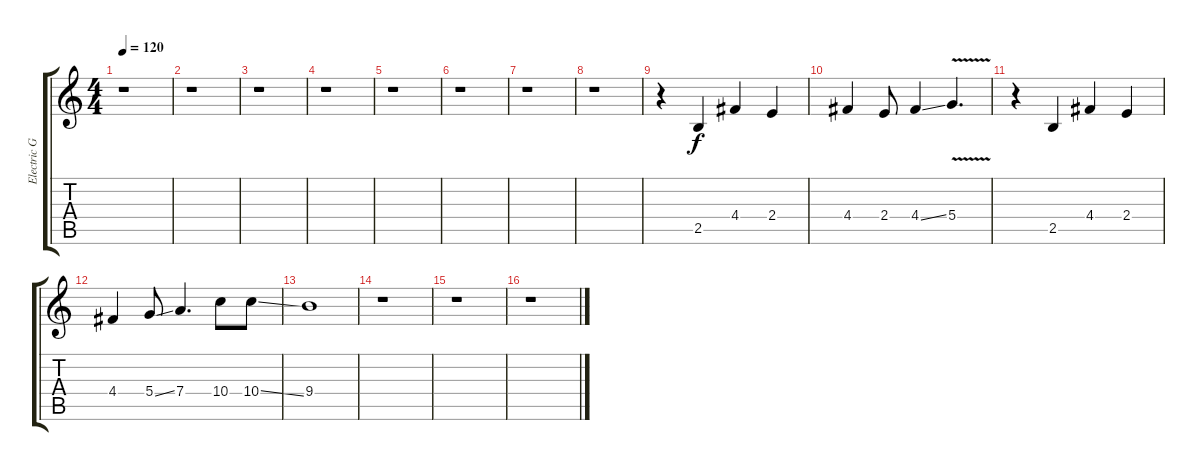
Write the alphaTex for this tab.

\track ("Electric Guitar" "Electric G") {instrument overdrivenguitar}
\staff {score tabs}
\tuning (E4 B3 G3 D3 A2 E2) {hide}
\ts (4 4)
\tempo 120
\clef g2
\ks c
r.1{dy f instrument overdrivenguitar} |
r.1 |
r.1 |
r.1 |
r.1 |
r.1 |
r.1 |
r.1 |
r.4 2.5.4 4.4.4 2.4.4 |
4.4.4 2.4.8 4.4{ss}.4 5.4{v}.4{d} |
r.4 2.5.4 4.4.4 2.4.4 |
4.4.4 5.4{ss}.8 7.4.4{d} 10.4.8 10.4{ss}.8 |
9.4.1 |
r.1 |
r.1 |
r.1
